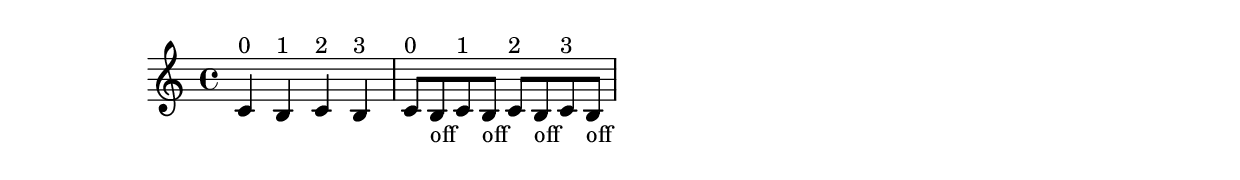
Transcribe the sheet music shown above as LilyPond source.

\version "2.18.2"

\relative c' {
  c4^"0" b^"1" c^"2" b^"3"
  c8^"0" b_"off" c^"1" b_"off" c^"2" b_"off" c^"3" b_"off"
}
